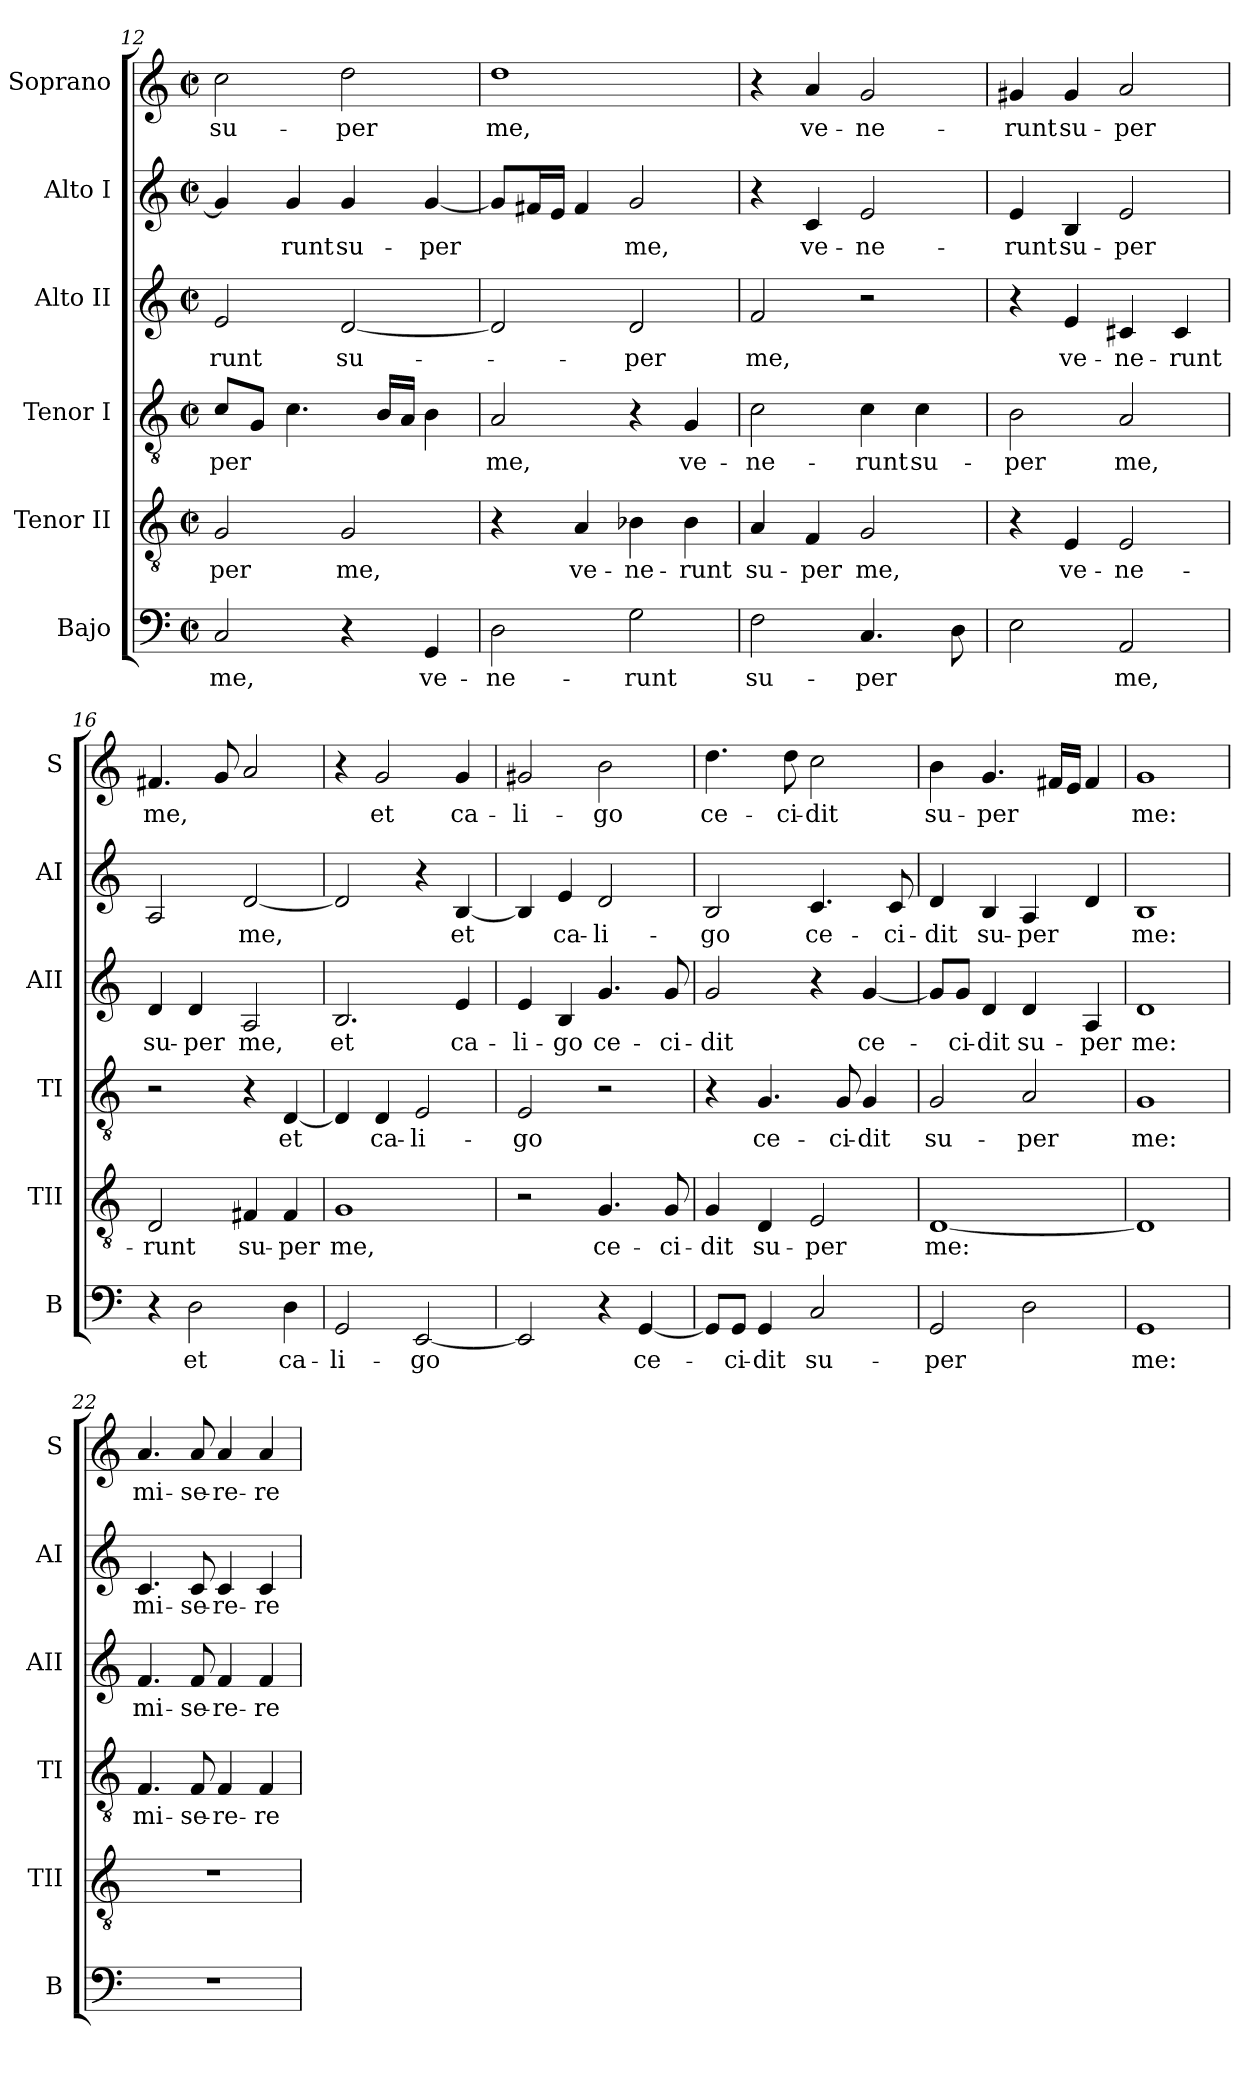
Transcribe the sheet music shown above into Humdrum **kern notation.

**kern	**text	**kern	**text	**kern	**text	**kern	**text	**kern	**text	**kern	**text
*part6	*part6	*part5	*part5	*part4	*part4	*part3	*part3	*part2	*part2	*part1	*part1
*staff6	*staff6	*staff5	*staff5	*staff4	*staff4	*staff3	*staff3	*staff2	*staff2	*staff1	*staff1
*I"Bajo	*	*I"Tenor II	*	*I"Tenor I	*	*I"Alto II	*	*I"Alto I	*	*I"Soprano	*
*I'B	*	*I'TII	*	*I'TI	*	*I'AII	*	*I'AI	*	*I'S	*
*clefF4	*	*clefGv2	*	*clefGv2	*	*clefG2	*	*clefG2	*	*clefG2	*
*k[]	*	*k[]	*	*k[]	*	*k[]	*	*k[]	*	*k[]	*
*C:	*	*C:	*	*C:	*	*C:	*	*C:	*	*C:	*
*M2/2	*	*M2/2	*	*M2/2	*	*M2/2	*	*M2/2	*	*M2/2	*
*met(c|)	*	*met(c|)	*	*met(c|)	*	*met(c|)	*	*met(c|)	*	*met(c|)	*
=12	=12	=12	=12	=12	=12	=12	=12	=12	=12	=12	=12
!	!LO:LY:b	!	!LO:LY:b	!	!LO:LY:b	!	!LO:LY:b	!	!	!	!LO:LY:b
2C/	me,	2G/	-per	8c/L	-per	2e/	-runt	4g/]	.	2cc\	su-
.	.	.	.	8G/J	.	.	.	.	.	.	.
!	!	!	!	!	!	!	!	!	!LO:LY:b	!	!
.	.	.	.	4.c\	.	.	.	4g/	-runt	.	.
!	!	!	!LO:LY:b	!	!	!	!LO:LY:b	!	!LO:LY:b	!	!LO:LY:b
4r	.	2G/	me,	.	.	[2d/	su-	4g/	su-	2dd\	-per
.	.	.	.	16B/LL	.	.	.	.	.	.	.
.	.	.	.	16A/JJ	.	.	.	.	.	.	.
!	!LO:LY:b	!	!	!	!	!	!	!	!LO:LY:b	!	!
4GG/	ve-	.	.	4B\	.	.	.	[4g/	-per	.	.
=13	=13	=13	=13	=13	=13	=13	=13	=13	=13	=13	=13
!	!LO:LY:b	!	!	!	!LO:LY:b	!	!	!	!	!	!LO:LY:b
2D\	-ne-	4r	.	2A/	me,	2d/]	.	8g/L]	.	1dd	me,
.	.	.	.	.	.	.	.	16f#X/L	.	.	.
.	.	.	.	.	.	.	.	16e/JJ	.	.	.
!	!	!	!LO:LY:b	!	!	!	!	!	!	!	!
.	.	4A/	ve-	.	.	.	.	4f#/	.	.	.
!	!LO:LY:b	!	!LO:LY:b	!	!	!	!LO:LY:b	!	!LO:LY:b	!	!
2G\	-runt	4B-X\	-ne-	4r	.	2d/	-per	2g/	me,	.	.
!	!	!	!LO:LY:b	!	!LO:LY:b	!	!	!	!	!	!
.	.	4B-\	-runt	4G/	ve-	.	.	.	.	.	.
=14	=14	=14	=14	=14	=14	=14	=14	=14	=14	=14	=14
!	!LO:LY:b	!	!LO:LY:b	!	!LO:LY:b	!	!LO:LY:b	!	!	!	!
2F\	su-	4A/	su-	2c\	-ne-	2f/	me,	4r	.	4r	.
!	!	!	!LO:LY:b	!	!	!	!	!	!LO:LY:b	!	!LO:LY:b
.	.	4F/	-per	.	.	.	.	4c/	ve-	4a/	ve-
!	!LO:LY:b	!	!LO:LY:b	!	!LO:LY:b	!	!	!	!LO:LY:b	!	!LO:LY:b
4.C/	-per	2G/	me,	4c\	-runt	2r	.	2e/	-ne-	2g/	-ne-
!	!	!	!	!	!LO:LY:b	!	!	!	!	!	!
.	.	.	.	4c\	su-	.	.	.	.	.	.
8D\	.	.	.	.	.	.	.	.	.	.	.
!!LO:PB:g=z
=15	=15	=15	=15	=15	=15	=15	=15	=15	=15	=15	=15
!	!	!	!	!	!LO:LY:b	!	!	!	!LO:LY:b	!	!LO:LY:b
2E\	.	4r	.	2B\	-per	4r	.	4e/	-runt	4g#X/	-runt
!	!	!	!LO:LY:b	!	!	!	!LO:LY:b	!	!LO:LY:b	!	!LO:LY:b
.	.	4E/	ve-	.	.	4e/	ve-	4B/	su-	4g#/	su-
!	!LO:LY:b	!	!LO:LY:b	!	!LO:LY:b	!	!LO:LY:b	!	!LO:LY:b	!	!LO:LY:b
2AA/	me,	2E/	-ne-	2A/	me,	4c#X/	-ne-	2e/	-per	2a/	-per
!	!	!	!	!	!	!	!LO:LY:b	!	!	!	!
.	.	.	.	.	.	4c#/	-runt	.	.	.	.
=16	=16	=16	=16	=16	=16	=16	=16	=16	=16	=16	=16
!	!	!	!LO:LY:b	!	!	!	!LO:LY:b	!	!	!	!LO:LY:b
4r	.	2D/	-runt	2r	.	4d/	su-	2A/	.	4.f#X/	me,
!	!LO:LY:b	!	!	!	!	!	!LO:LY:b	!	!	!	!
2D\	et	.	.	.	.	4d/	-per	.	.	.	.
.	.	.	.	.	.	.	.	.	.	8g/	.
!	!	!	!LO:LY:b	!	!	!	!LO:LY:b	!	!LO:LY:b	!	!
.	.	4F#X/	su-	4r	.	2A/	me,	[2d/	me,	2a/	.
!	!LO:LY:b	!	!LO:LY:b	!	!LO:LY:b	!	!	!	!	!	!
4D\	ca-	4F#/	-per	[4D/	et	.	.	.	.	.	.
=17	=17	=17	=17	=17	=17	=17	=17	=17	=17	=17	=17
!	!LO:LY:b	!	!LO:LY:b	!	!	!	!LO:LY:b	!	!	!	!
2GG/	-li-	1G	me,	4D/]	.	2.B/	et	2d/]	.	4r	.
!	!	!	!	!	!LO:LY:b	!	!	!	!	!	!LO:LY:b
.	.	.	.	4D/	ca-	.	.	.	.	2g/	et
!	!LO:LY:b	!	!	!	!LO:LY:b	!	!	!	!	!	!
[2EE/	-go	.	.	2E/	-li-	.	.	4r	.	.	.
!	!	!	!	!	!	!	!LO:LY:b	!	!LO:LY:b	!	!LO:LY:b
.	.	.	.	.	.	4e/	ca-	[4B/	et	4g/	ca-
=18	=18	=18	=18	=18	=18	=18	=18	=18	=18	=18	=18
!	!	!	!	!	!LO:LY:b	!	!LO:LY:b	!	!	!	!LO:LY:b
2EE/]	.	2r	.	2E/	-go	4e/	-li-	4B/]	.	2g#X/	-li-
!	!	!	!	!	!	!	!LO:LY:b	!	!LO:LY:b	!	!
.	.	.	.	.	.	4B/	-go	4e/	ca-	.	.
!	!	!	!LO:LY:b	!	!	!	!LO:LY:b	!	!LO:LY:b	!	!LO:LY:b
4r	.	4.G/	ce-	2r	.	4.g/	ce-	2d/	-li-	2b\	-go
!	!LO:LY:b	!	!	!	!	!	!	!	!	!	!
[4GG/	ce-	.	.	.	.	.	.	.	.	.	.
!	!	!	!LO:LY:b	!	!	!	!LO:LY:b	!	!	!	!
.	.	8G/	-ci-	.	.	8g/	-ci-	.	.	.	.
=19	=19	=19	=19	=19	=19	=19	=19	=19	=19	=19	=19
!	!	!	!LO:LY:b	!	!	!	!LO:LY:b	!	!LO:LY:b	!	!LO:LY:b
8GG/L]	.	4G/	-dit	4r	.	2g/	-dit	2B/	-go	4.dd\	ce-
!	!LO:LY:b	!	!	!	!	!	!	!	!	!	!
8GG/J	-ci-	.	.	.	.	.	.	.	.	.	.
!	!LO:LY:b	!	!LO:LY:b	!	!LO:LY:b	!	!	!	!	!	!
4GG/	-dit	4D/	su-	4.G/	ce-	.	.	.	.	.	.
!	!	!	!	!	!	!	!	!	!	!	!LO:LY:b
.	.	.	.	.	.	.	.	.	.	8dd\	-ci-
!	!LO:LY:b	!	!LO:LY:b	!	!	!	!	!	!LO:LY:b	!	!LO:LY:b
2C/	su-	2E/	-per	.	.	4r	.	4.c/	ce-	2cc\	-dit
!	!	!	!	!	!LO:LY:b	!	!	!	!	!	!
.	.	.	.	8G/	-ci-	.	.	.	.	.	.
!	!	!	!	!	!LO:LY:b	!	!LO:LY:b	!	!	!	!
.	.	.	.	4G/	-dit	[4g/	ce-	.	.	.	.
!	!	!	!	!	!	!	!	!	!LO:LY:b	!	!
.	.	.	.	.	.	.	.	8c/	-ci-	.	.
=20	=20	=20	=20	=20	=20	=20	=20	=20	=20	=20	=20
!	!LO:LY:b	!	!LO:LY:b	!	!LO:LY:b	!	!	!	!LO:LY:b	!	!LO:LY:b
2GG/	-per	[1D	me:	2G/	su-	8g/L]	.	4d/	-dit	4b\	su-
!	!	!	!	!	!	!	!LO:LY:b	!	!	!	!
.	.	.	.	.	.	8g/J	-ci-	.	.	.	.
!	!	!	!	!	!	!	!LO:LY:b	!	!LO:LY:b	!	!LO:LY:b
.	.	.	.	.	.	4d/	-dit	4B/	su-	4.g/	-per
!	!	!	!	!	!LO:LY:b	!	!LO:LY:b	!	!LO:LY:b	!	!
2D\	.	.	.	2A/	-per	4d/	su-	4A/	-per	.	.
.	.	.	.	.	.	.	.	.	.	16f#X/LL	.
.	.	.	.	.	.	.	.	.	.	16e/JJ	.
!	!	!	!	!	!	!	!LO:LY:b	!	!	!	!
.	.	.	.	.	.	4A/	-per	4d/	.	4f#/	.
=21	=21	=21	=21	=21	=21	=21	=21	=21	=21	=21	=21
!	!LO:LY:b	!	!	!	!LO:LY:b	!	!LO:LY:b	!	!LO:LY:b	!	!LO:LY:b
1GG	me:	1D]	.	1G	me:	1d	me:	1B	me:	1g	me:
!!LO:LB:g=z
=22	=22	=22	=22	=22	=22	=22	=22	=22	=22	=22	=22
!	!	!	!	!	!LO:LY:b	!	!LO:LY:b	!	!LO:LY:b	!	!LO:LY:b
1r	.	1r	.	4.F/	mi-	4.f/	mi-	4.c/	mi-	4.a/	mi-
!	!	!	!	!	!LO:LY:b	!	!LO:LY:b	!	!LO:LY:b	!	!LO:LY:b
.	.	.	.	8F/	-se-	8f/	-se-	8c/	-se-	8a/	-se-
!	!	!	!	!	!LO:LY:b	!	!LO:LY:b	!	!LO:LY:b	!	!LO:LY:b
.	.	.	.	4F/	-re-	4f/	-re-	4c/	-re-	4a/	-re-
!	!	!	!	!	!LO:LY:b	!	!LO:LY:b	!	!LO:LY:b	!	!LO:LY:b
.	.	.	.	4F/	-re	4f/	-re	4c/	-re	4a/	-re
=	=	=	=	=	=	=	=	=	=	=	=
*-	*-	*-	*-	*-	*-	*-	*-	*-	*-	*-	*-
